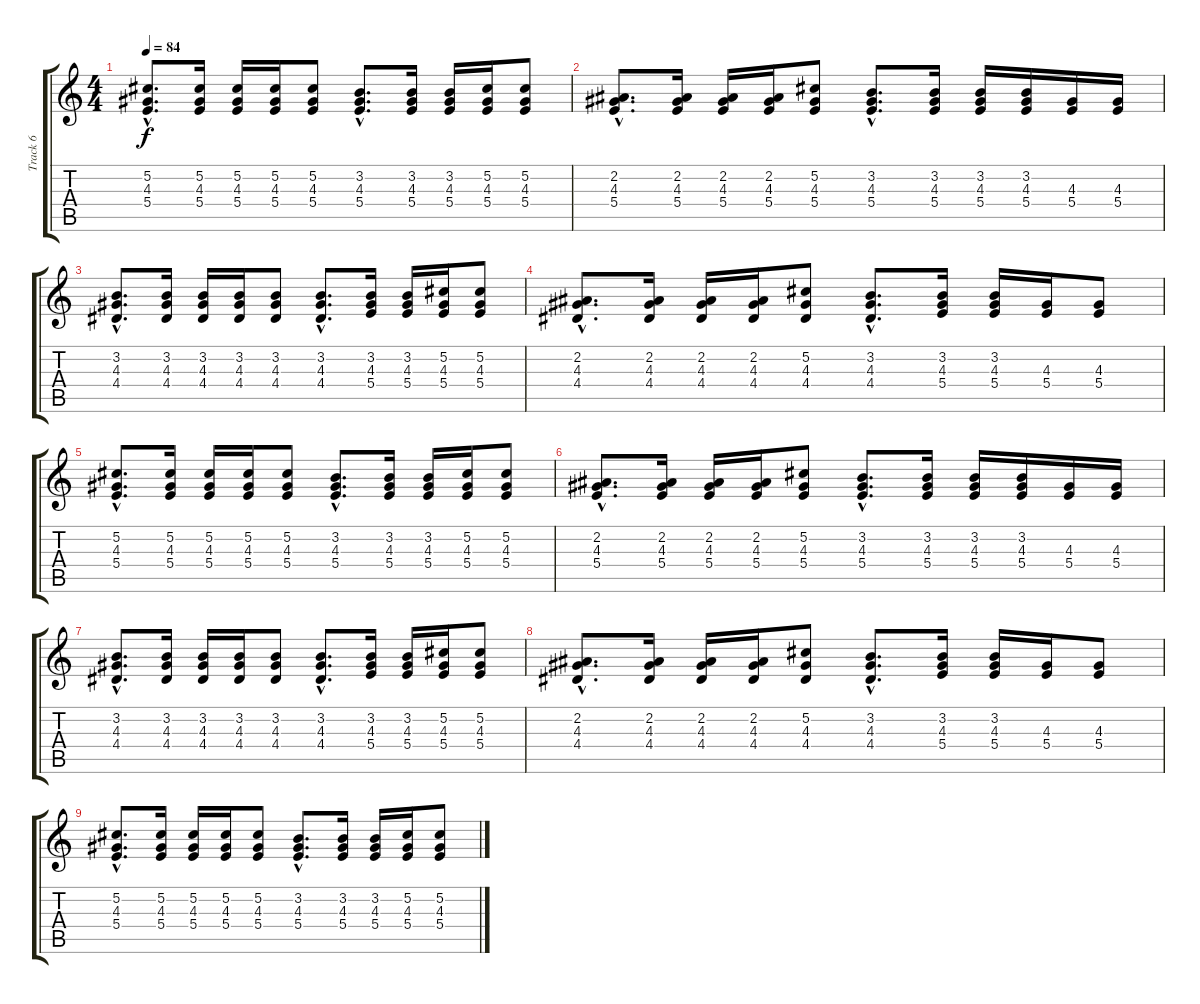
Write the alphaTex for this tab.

\track ("Track 6" "Track 6") {instrument distortionguitar}
\staff {score tabs}
\tuning (Db4 Ab3 E3 B2 Gb2 Db2) {hide}
\ts (4 4)
\tempo 84
\clef g2
\ks c
(5.2{hac} 4.3{hac} 5.4{hac}).8{d dy f} (5.2 4.3 5.4).16 (5.2 4.3 5.4).16 (5.2 4.3 5.4).16 (5.2 4.3 5.4).8 (3.2{hac} 4.3{hac} 5.4{hac}).8{d} (3.2 4.3 5.4).16 (3.2 4.3 5.4).16 (5.2 4.3 5.4).16 (5.2 4.3 5.4).8 |
(2.2{hac} 4.3{hac} 5.4{hac}).8{d} (2.2 4.3 5.4).16 (2.2 4.3 5.4).16 (2.2 4.3 5.4).16 (5.2 4.3 5.4).8 (3.2{hac} 4.3{hac} 5.4{hac}).8{d} (3.2 4.3 5.4).16 (3.2 4.3 5.4).16 (3.2 4.3 5.4).16 (4.3 5.4).16 (4.3 5.4).16 |
(3.2{hac} 4.3{hac} 4.4{hac}).8{d} (3.2 4.3 4.4).16 (3.2 4.3 4.4).16 (3.2 4.3 4.4).16 (3.2 4.3 4.4).8 (3.2{hac} 4.3{hac} 4.4{hac}).8{d} (3.2 4.3 5.4).16 (3.2 4.3 5.4).16 (5.2 4.3 5.4).16 (5.2 4.3 5.4).8 |
(2.2{hac} 4.3{hac} 4.4{hac}).8{d volume 3} (2.2 4.3 4.4).16 (2.2 4.3 4.4).16 (2.2 4.3 4.4).16 (5.2 4.3 4.4).8 (3.2{hac} 4.3{hac} 4.4{hac}).8{d} (3.2 4.3 5.4).16 (3.2 4.3 5.4).16 (4.3 5.4).16 (4.3 5.4).8 |
(5.2{hac} 4.3{hac} 5.4{hac}).8{d} (5.2 4.3 5.4).16 (5.2 4.3 5.4).16 (5.2 4.3 5.4).16 (5.2 4.3 5.4).8 (3.2{hac} 4.3{hac} 5.4{hac}).8{d} (3.2 4.3 5.4).16 (3.2 4.3 5.4).16 (5.2 4.3 5.4).16 (5.2 4.3 5.4).8 |
(2.2{hac} 4.3{hac} 5.4{hac}).8{d} (2.2 4.3 5.4).16 (2.2 4.3 5.4).16 (2.2 4.3 5.4).16 (5.2 4.3 5.4).8 (3.2{hac} 4.3{hac} 5.4{hac}).8{d} (3.2 4.3 5.4).16 (3.2 4.3 5.4).16 (3.2 4.3 5.4).16 (4.3 5.4).16 (4.3 5.4).16 |
(3.2{hac} 4.3{hac} 4.4{hac}).8{d} (3.2 4.3 4.4).16 (3.2 4.3 4.4).16 (3.2 4.3 4.4).16 (3.2 4.3 4.4).8 (3.2{hac} 4.3{hac} 4.4{hac}).8{d} (3.2 4.3 5.4).16 (3.2 4.3 5.4).16 (5.2 4.3 5.4).16 (5.2 4.3 5.4).8 |
(2.2{hac} 4.3{hac} 4.4{hac}).8{d volume 0} (2.2 4.3 4.4).16 (2.2 4.3 4.4).16 (2.2 4.3 4.4).16 (5.2 4.3 4.4).8 (3.2{hac} 4.3{hac} 4.4{hac}).8{d} (3.2 4.3 5.4).16 (3.2 4.3 5.4).16 (4.3 5.4).16 (4.3 5.4).8 |
(5.2{hac} 4.3{hac} 5.4{hac}).8{d} (5.2 4.3 5.4).16 (5.2 4.3 5.4).16 (5.2 4.3 5.4).16 (5.2 4.3 5.4).8 (3.2{hac} 4.3{hac} 5.4{hac}).8{d} (3.2 4.3 5.4).16 (3.2 4.3 5.4).16 (5.2 4.3 5.4).16 (5.2 4.3 5.4).8
